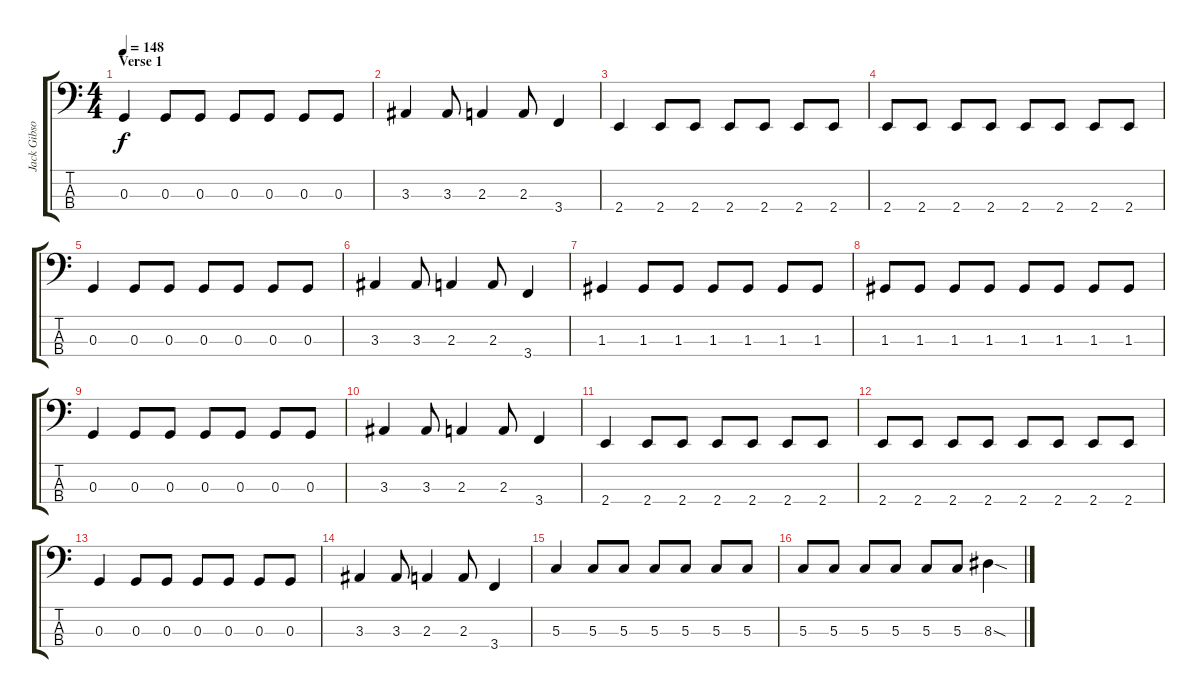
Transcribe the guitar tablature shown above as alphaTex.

\track ("Jack Gibson" "Jack Gibso") {instrument electricbasspick}
\staff {score tabs}
\tuning (F2 C2 G1 D1) {hide}
\ts (4 4)
\section ("" "Verse 1")
\tempo 148
\clef f4
\ks c
0.3.4{dy f} 0.3.8 0.3.8 0.3.8 0.3.8 0.3.8 0.3.8 |
3.3.4 3.3.8 2.3.4 2.3.8 3.4.4 |
2.4.4 2.4.8 2.4.8 2.4.8 2.4.8 2.4.8 2.4.8 |
2.4.8 2.4.8 2.4.8 2.4.8 2.4.8 2.4.8 2.4.8 2.4.8 |
0.3.4 0.3.8 0.3.8 0.3.8 0.3.8 0.3.8 0.3.8 |
3.3.4 3.3.8 2.3.4 2.3.8 3.4.4 |
1.3.4 1.3.8 1.3.8 1.3.8 1.3.8 1.3.8 1.3.8 |
1.3.8 1.3.8 1.3.8 1.3.8 1.3.8 1.3.8 1.3.8 1.3.8 |
0.3.4 0.3.8 0.3.8 0.3.8 0.3.8 0.3.8 0.3.8 |
3.3.4 3.3.8 2.3.4 2.3.8 3.4.4 |
2.4.4 2.4.8 2.4.8 2.4.8 2.4.8 2.4.8 2.4.8 |
2.4.8 2.4.8 2.4.8 2.4.8 2.4.8 2.4.8 2.4.8 2.4.8 |
0.3.4 0.3.8 0.3.8 0.3.8 0.3.8 0.3.8 0.3.8 |
3.3.4 3.3.8 2.3.4 2.3.8 3.4.4 |
5.3.4 5.3.8 5.3.8 5.3.8 5.3.8 5.3.8 5.3.8 |
5.3.8 5.3.8 5.3.8 5.3.8 5.3.8 5.3.8 8.3{sod}.4
